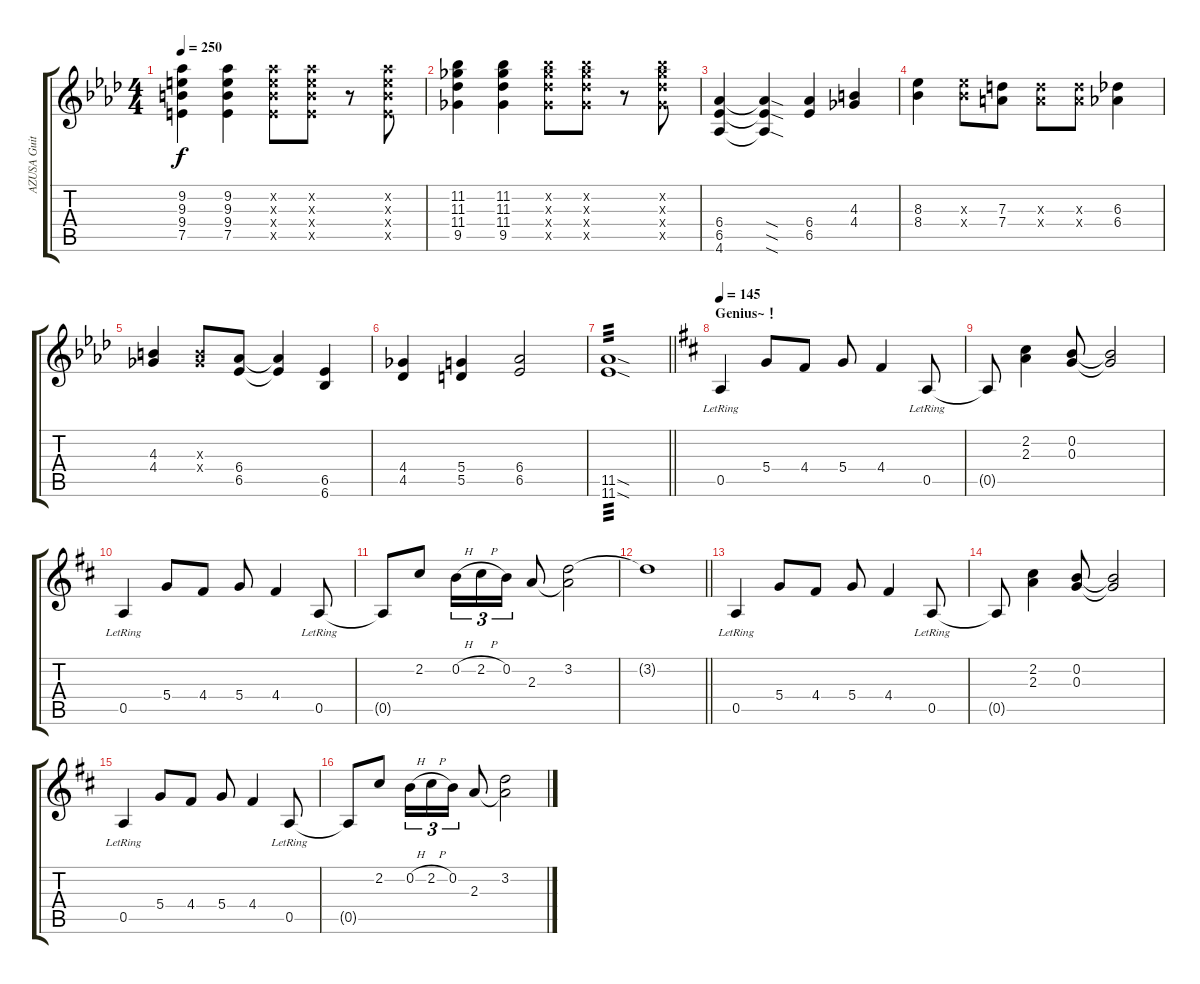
\track ("AZUSA Guitar" "AZUSA Guit") {instrument distortionguitar}
\staff {score tabs}
\tuning (E4 B3 G3 D3 A2 E2) {hide}
\ts (4 4)
\tempo 250
\clef g2
\ks ab
(9.2 9.3 9.4 7.5).4{dy f} (9.2 9.3 9.4 7.5).4 (9.2{x} 9.3{x} 9.4{x} 7.5{x}).8 (9.2{x} 9.3{x} 9.4{x} 7.5{x}).8 r.8 (9.2{x} 9.3{x} 9.4{x} 7.5{x}).8 |
(11.2 11.3 11.4 9.5).4 (11.2 11.3 11.4 9.5).4 (11.2{x} 11.3{x} 11.4{x} 9.5{x}).8 (11.2{x} 11.3{x} 11.4{x} 9.5{x}).8 r.8 (11.2{x} 11.3{x} 11.4{x} 9.5{x}).8 |
(6.4 6.5 4.6).4 (6.4{sod t} 6.5{sod t} 4.6{sod t}).4 (6.4 6.5).4 (4.3 4.4).4 |
(8.3 8.4).4 (8.3{x} 8.4{x}).8 (7.3 7.4).8 (7.3{x} 7.4{x}).8 (7.3{x} 7.4{x}).8 (6.3 6.4).4 |
(4.3 4.4).4 (4.3{x} 4.4{x}).8 (6.4 6.5).8 (6.4{t} 6.5{t}).4 (6.5 6.6).4 |
(4.4 4.5).4 (5.4 5.5).4 (6.4 6.5).2 |
\barLineRight lightlight
(11.5{sod} 11.6{sod}).1{tp 3} |
\section ("" "Genius~！")
\tempo 145
\ks d
0.5{lr}.4{volume 12} 5.4.8 4.4.8 5.4.8 4.4.4 0.5{lr}.8 |
0.5{t}.8 (2.2 2.3).4 (0.2 0.3).8 (0.2{t} 0.3{t}).2 |
0.5{lr}.4 5.4.8 4.4.8 5.4.8 4.4.4 0.5{lr}.8 |
0.5{t}.8 2.2.8 0.2{h}.16{tu (3 2)} 2.2{h}.16{tu (3 2)} 0.2.16{tu (3 2)} 2.3.8 (3.2 2.3{t}).2 |
\barLineRight lightlight
3.2{t}.1 |
0.5{lr}.4 5.4.8 4.4.8 5.4.8 4.4.4 0.5{lr}.8 |
0.5{t}.8 (2.2 2.3).4 (0.2 0.3).8 (0.2{t} 0.3{t}).2 |
0.5{lr}.4 5.4.8 4.4.8 5.4.8 4.4.4 0.5{lr}.8 |
0.5{t}.8 2.2.8 0.2{h}.16{tu (3 2)} 2.2{h}.16{tu (3 2)} 0.2.16{tu (3 2)} 2.3.8 (3.2 2.3{t}).2
